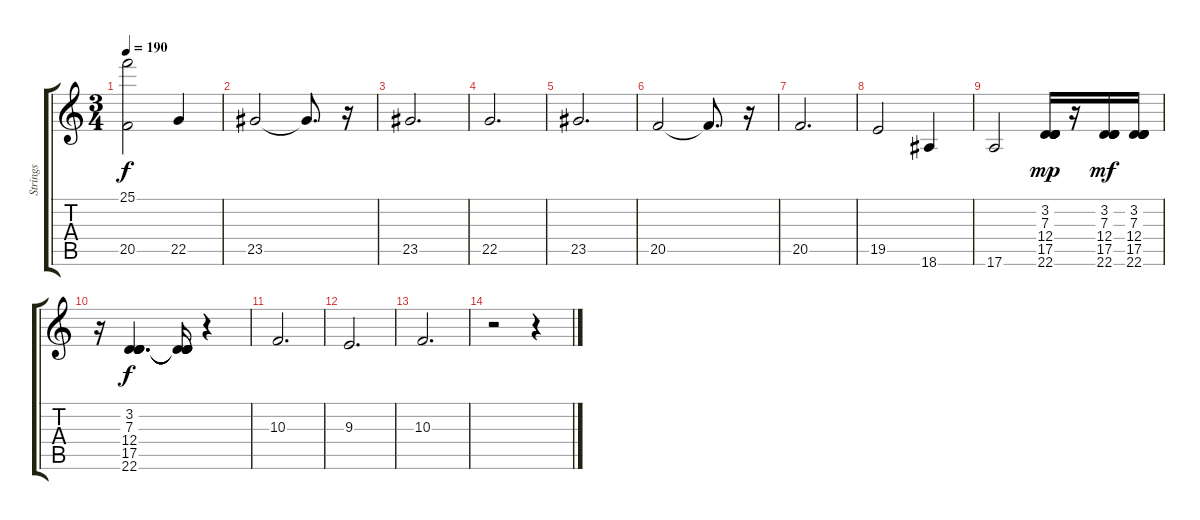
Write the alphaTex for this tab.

\track ("Strings" "Strings") {instrument stringensemble2}
\staff {score tabs}
\tuning (E4 B3 G3 D3 A2 E2) {hide}
\ts (3 4)
\tempo 190
\clef g2
\ks c
(25.1 20.5).2{dy f} 22.5.4 |
23.5.2 23.5{t}.8{d} r.16 |
23.5.2{d} |
22.5.2{d} |
23.5.2{d} |
20.5.2 20.5{t}.8{d} r.16 |
20.5.2{d} |
19.5.2 18.6.4 |
17.6.2 (3.2 7.3 12.4 17.5 22.6).16{dy mp} r.16 (3.2 7.3 12.4 17.5 22.6).16{dy mf} (3.2 7.3 12.4 17.5 22.6).16 |
r.16 (3.2 7.3 12.4 17.5 22.6).4{d dy f} (3.2{t} 7.3{t} 12.4{t} 17.5{t} 22.6{t}).16 r.4 |
10.3.2{d} |
9.3.2{d} |
10.3.2{d} |
r.2 r.4
